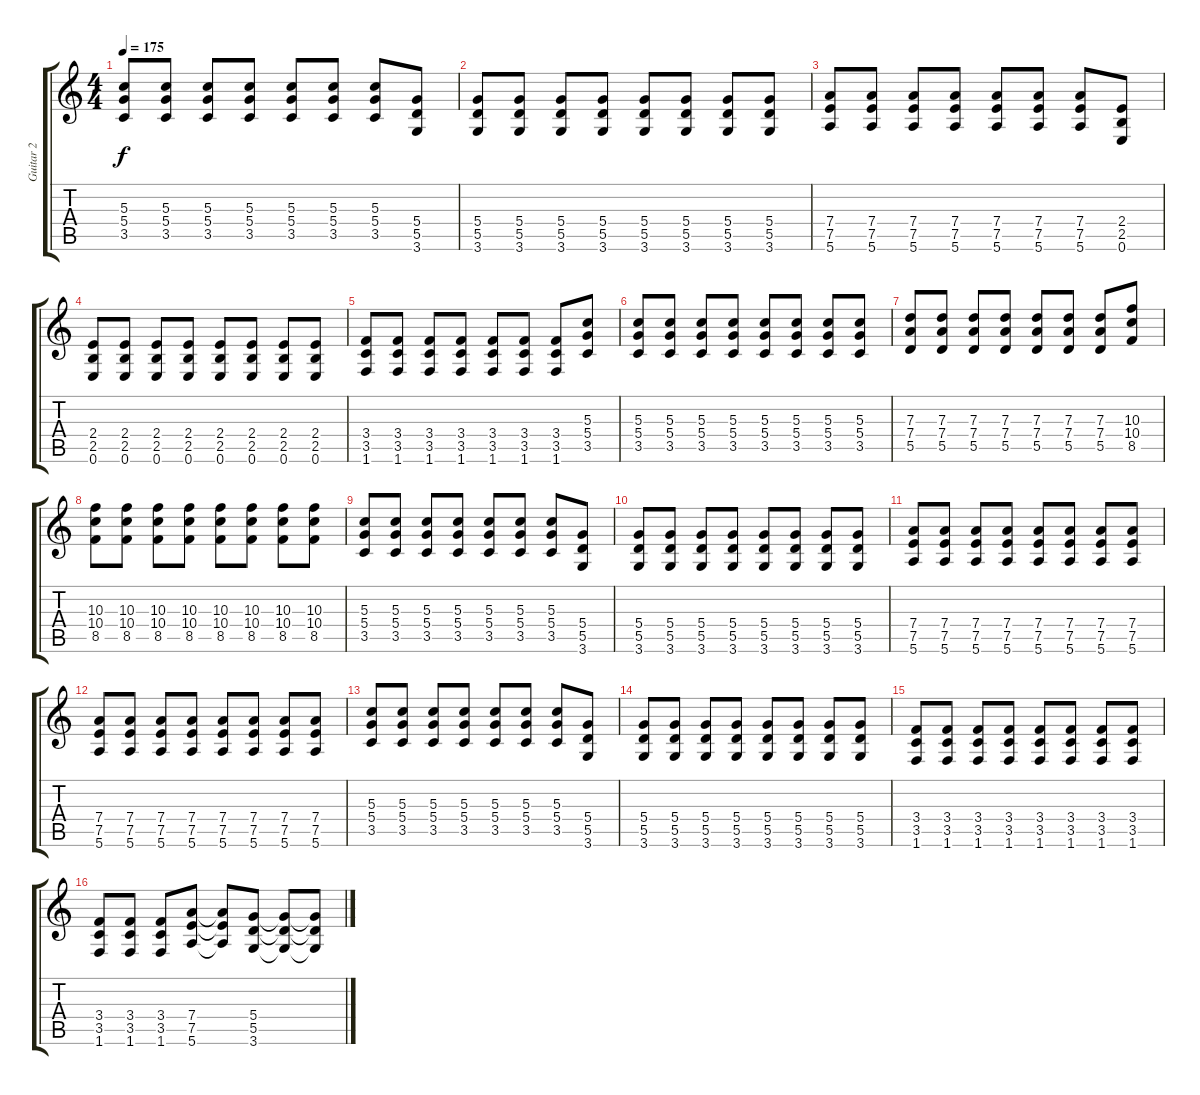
\track ("Guitar 2" "Guitar 2") {instrument overdrivenguitar}
\staff {score tabs}
\tuning (E4 B3 G3 D3 A2 E2) {hide}
\ts (4 4)
\tempo 175
\clef g2
\ks c
(5.3 5.4 3.5).8{dy f} (5.3 5.4 3.5).8 (5.3 5.4 3.5).8 (5.3 5.4 3.5).8 (5.3 5.4 3.5).8 (5.3 5.4 3.5).8 (5.3 5.4 3.5).8 (5.4 5.5 3.6).8 |
(5.4 5.5 3.6).8 (5.4 5.5 3.6).8 (5.4 5.5 3.6).8 (5.4 5.5 3.6).8 (5.4 5.5 3.6).8 (5.4 5.5 3.6).8 (5.4 5.5 3.6).8 (5.4 5.5 3.6).8 |
(7.4 7.5 5.6).8 (7.4 7.5 5.6).8 (7.4 7.5 5.6).8 (7.4 7.5 5.6).8 (7.4 7.5 5.6).8 (7.4 7.5 5.6).8 (7.4 7.5 5.6).8 (2.4 2.5 0.6).8 |
(2.4 2.5 0.6).8 (2.4 2.5 0.6).8 (2.4 2.5 0.6).8 (2.4 2.5 0.6).8 (2.4 2.5 0.6).8 (2.4 2.5 0.6).8 (2.4 2.5 0.6).8 (2.4 2.5 0.6).8 |
(3.4 3.5 1.6).8 (3.4 3.5 1.6).8 (3.4 3.5 1.6).8 (3.4 3.5 1.6).8 (3.4 3.5 1.6).8 (3.4 3.5 1.6).8 (3.4 3.5 1.6).8 (5.3 5.4 3.5).8 |
(5.3 5.4 3.5).8 (5.3 5.4 3.5).8 (5.3 5.4 3.5).8 (5.3 5.4 3.5).8 (5.3 5.4 3.5).8 (5.3 5.4 3.5).8 (5.3 5.4 3.5).8 (5.3 5.4 3.5).8 |
(7.3 7.4 5.5).8 (7.3 7.4 5.5).8 (7.3 7.4 5.5).8 (7.3 7.4 5.5).8 (7.3 7.4 5.5).8 (7.3 7.4 5.5).8 (7.3 7.4 5.5).8 (10.3 10.4 8.5).8 |
(10.3 10.4 8.5).8 (10.3 10.4 8.5).8 (10.3 10.4 8.5).8 (10.3 10.4 8.5).8 (10.3 10.4 8.5).8 (10.3 10.4 8.5).8 (10.3 10.4 8.5).8 (10.3 10.4 8.5).8 |
(5.3 5.4 3.5).8 (5.3 5.4 3.5).8 (5.3 5.4 3.5).8 (5.3 5.4 3.5).8 (5.3 5.4 3.5).8 (5.3 5.4 3.5).8 (5.3 5.4 3.5).8 (5.4 5.5 3.6).8 |
(5.4 5.5 3.6).8 (5.4 5.5 3.6).8 (5.4 5.5 3.6).8 (5.4 5.5 3.6).8 (5.4 5.5 3.6).8 (5.4 5.5 3.6).8 (5.4 5.5 3.6).8 (5.4 5.5 3.6).8 |
(7.4 7.5 5.6).8 (7.4 7.5 5.6).8 (7.4 7.5 5.6).8 (7.4 7.5 5.6).8 (7.4 7.5 5.6).8 (7.4 7.5 5.6).8 (7.4 7.5 5.6).8 (7.4 7.5 5.6).8 |
(7.4 7.5 5.6).8 (7.4 7.5 5.6).8 (7.4 7.5 5.6).8 (7.4 7.5 5.6).8 (7.4 7.5 5.6).8 (7.4 7.5 5.6).8 (7.4 7.5 5.6).8 (7.4 7.5 5.6).8 |
(5.3 5.4 3.5).8 (5.3 5.4 3.5).8 (5.3 5.4 3.5).8 (5.3 5.4 3.5).8 (5.3 5.4 3.5).8 (5.3 5.4 3.5).8 (5.3 5.4 3.5).8 (5.4 5.5 3.6).8 |
(5.4 5.5 3.6).8 (5.4 5.5 3.6).8 (5.4 5.5 3.6).8 (5.4 5.5 3.6).8 (5.4 5.5 3.6).8 (5.4 5.5 3.6).8 (5.4 5.5 3.6).8 (5.4 5.5 3.6).8 |
(3.4 3.5 1.6).8 (3.4 3.5 1.6).8 (3.4 3.5 1.6).8 (3.4 3.5 1.6).8 (3.4 3.5 1.6).8 (3.4 3.5 1.6).8 (3.4 3.5 1.6).8 (3.4 3.5 1.6).8 |
(3.4 3.5 1.6).8 (3.4 3.5 1.6).8 (3.4 3.5 1.6).8 (7.4 7.5 5.6).8 (7.4{t} 7.5{t} 5.6{t}).8 (5.4 5.5 3.6).8 (5.4{t} 5.5{t} 3.6{t}).8 (5.4{t} 5.5{t} 3.6{t}).8
